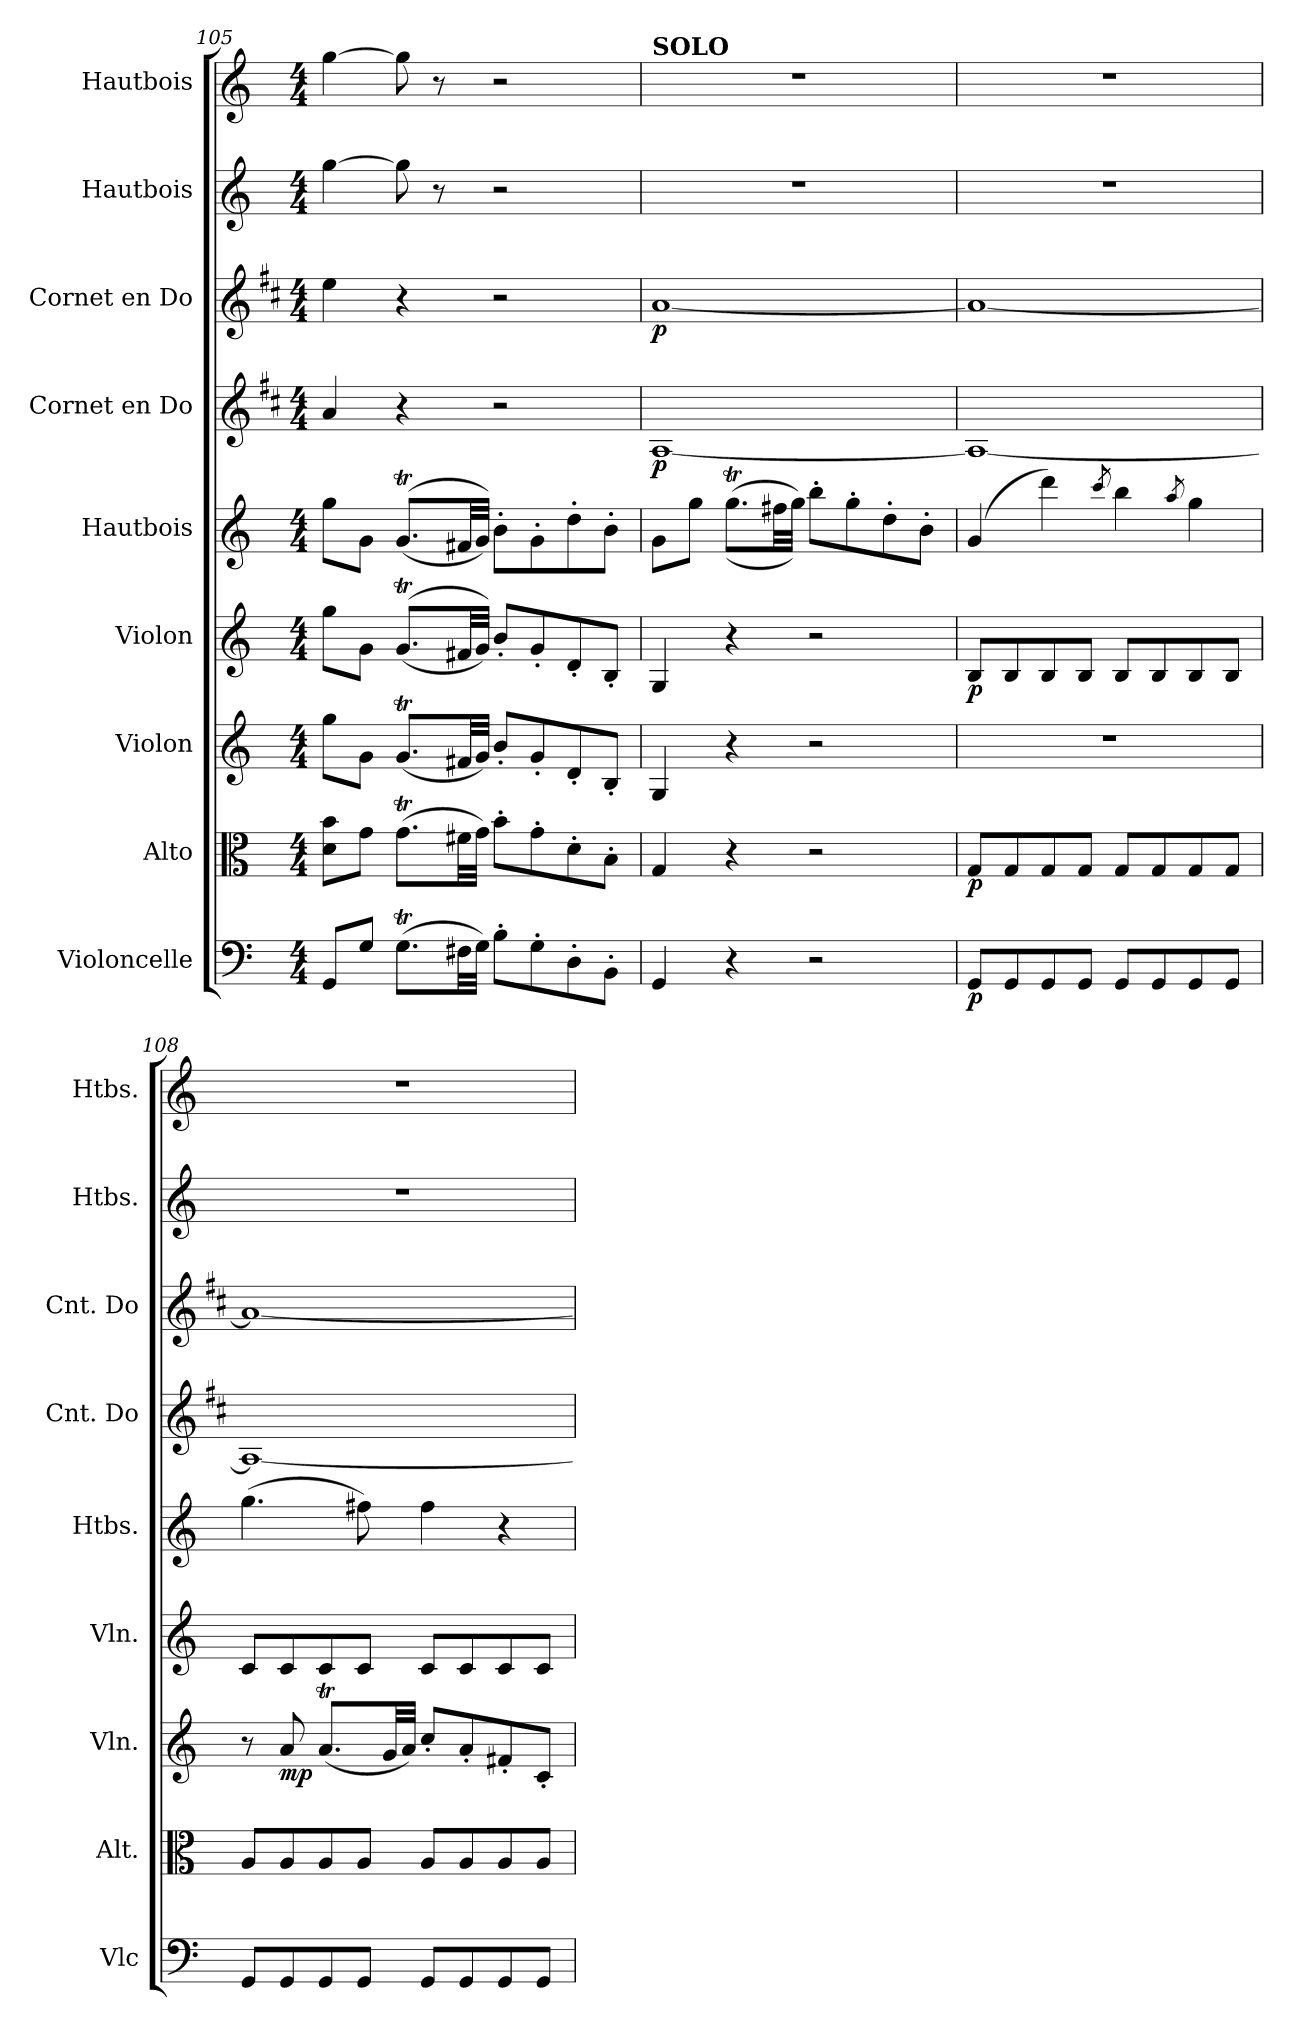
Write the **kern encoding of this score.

**kern	**dynam	**kern	**dynam	**kern	**dynam	**kern	**dynam	**kern	**kern	**dynam	**kern	**dynam	**kern	**kern
*part9	*part9	*part8	*part8	*part7	*part7	*part6	*part6	*part5	*part4	*part4	*part3	*part3	*part2	*part1
*staff9	*staff9	*staff8	*staff8	*staff7	*staff7	*staff6	*staff6	*staff5	*staff4	*staff4	*staff3	*staff3	*staff2	*staff1
*I"Violoncelle	*	*I"Alto	*	*I"Violon	*	*I"Violon	*	*I"Hautbois	*I"Cornet en Do	*	*I"Cornet en Do	*	*I"Hautbois	*I"Hautbois
*I'Vlc	*	*I'Alt.	*	*I'Vln.	*	*I'Vln.	*	*I'Htbs.	*I'Cnt. Do	*	*I'Cnt. Do	*	*I'Htbs.	*I'Htbs.
*clefF4	*	*clefC3	*	*clefG2	*	*clefG2	*	*clefG2	*clefG2	*	*clefG2	*	*clefG2	*clefG2
*	*	*	*	*	*	*	*	*	*ITrd1c2	*	*ITrd1c2	*	*	*
*k[]	*	*k[]	*	*k[]	*	*k[]	*	*k[]	*k[]	*	*k[]	*	*k[]	*k[]
*M4/4	*	*M4/4	*	*M4/4	*	*M4/4	*	*M4/4	*M4/4	*	*M4/4	*	*M4/4	*M4/4
=105	=105	=105	=105	=105	=105	=105	=105	=105	=105	=105	=105	=105	=105	=105
8GG/L	.	8d\ 8b\L	.	8gg\L	.	8gg\L	.	8gg\L	4g/	.	4dd\	.	[4gg\	[4gg\
8G/J	.	8g\J	.	8g\J	.	8g\J	.	8g\J	.	.	.	.	.	.
(8.GT\L	.	(8.gT\L	.	(8.gT/L	.	((8.gT/L	.	((8.gT/L	4r	.	4r	.	8gg\]	8gg\]
.	.	.	.	.	.	.	.	.	.	.	.	.	8r	8r
32F#X\LL	.	32f#X\LL	.	32f#X/LL	.	32f#X/LL	.	32f#X/LL	.	.	.	.	.	.
32G\JJJ)	.	32g\JJJ)	.	32g/JJJ)	.	32g/JJJ))	.	32g/JJJ))	.	.	.	.	.	.
8B'\L	.	8b'\L	.	8b'/L	.	8b'/L	.	8b'\L	2r	.	2r	.	2r	2r
8G'\	.	8g'\	.	8g'/	.	8g'/	.	8g'\	.	.	.	.	.	.
8D'\	.	8d'\	.	8d'/	.	8d'/	.	8dd'\	.	.	.	.	.	.
8BB'\J	.	8B'\J	.	8B'/J	.	8B'/J	.	8b'\J	.	.	.	.	.	.
=106	=106	=106	=106	=106	=106	=106	=106	=106	=106	=106	=106	=106	=106	=106
!	!	!	!	!	!	!	!	!	!	!	!	!	!	!LO:TX:a:B:t=SOLO
!	!	!	!	!	!	!	!	!	!	!LO:DY:b	!	!LO:DY:b	!	!
4GG/	.	4G/	.	4G/	.	4G/	.	8g\L	[1G	p	[1g	p	1r	1r
.	.	.	.	.	.	.	.	8gg\J	.	.	.	.	.	.
4r	.	4r	.	4r	.	4r	.	((8.ggT\L	.	.	.	.	.	.
.	.	.	.	.	.	.	.	32ff#X\LL	.	.	.	.	.	.
.	.	.	.	.	.	.	.	32gg\JJJ))	.	.	.	.	.	.
2r	.	2r	.	2r	.	2r	.	8bb'\L	.	.	.	.	.	.
.	.	.	.	.	.	.	.	8gg'\	.	.	.	.	.	.
.	.	.	.	.	.	.	.	8dd'\	.	.	.	.	.	.
.	.	.	.	.	.	.	.	8b'\J	.	.	.	.	.	.
!!LO:PB:g=z
=107	=107	=107	=107	=107	=107	=107	=107	=107	=107	=107	=107	=107	=107	=107
!	!LO:DY:b	!	!LO:DY:b	!	!	!	!LO:DY:b	!	!	!	!	!	!	!
8GG/L	p	8G/L	p	1r	.	8B/L	p	(4g/	1G_	.	1g_	.	1r	1r
8GG/	.	8G/	.	.	.	8B/	.	.	.	.	.	.	.	.
8GG/	.	8G/	.	.	.	8B/	.	4ddd\)	.	.	.	.	.	.
8GG/J	.	8G/J	.	.	.	8B/J	.	.	.	.	.	.	.	.
.	.	.	.	.	.	.	.	8qccc/	.	.	.	.	.	.
8GG/L	.	8G/L	.	.	.	8B/L	.	4bb\	.	.	.	.	.	.
8GG/	.	8G/	.	.	.	8B/	.	.	.	.	.	.	.	.
.	.	.	.	.	.	.	.	8qaa/	.	.	.	.	.	.
8GG/	.	8G/	.	.	.	8B/	.	4gg\	.	.	.	.	.	.
8GG/J	.	8G/J	.	.	.	8B/J	.	.	.	.	.	.	.	.
=108	=108	=108	=108	=108	=108	=108	=108	=108	=108	=108	=108	=108	=108	=108
8GG/L	.	8A/L	.	8r	.	8c/L	.	(4.gg\	1G_	.	1g_	.	1r	1r
!	!	!	!	!	!LO:DY:b	!	!	!	!	!	!	!	!	!
8GG/	.	8A/	.	8a/	mp	8c/	.	.	.	.	.	.	.	.
8GG/	.	8A/	.	(8.aT/L	.	8c/	.	.	.	.	.	.	.	.
8GG/J	.	8A/J	.	.	.	8c/J	.	8ff#X\)	.	.	.	.	.	.
.	.	.	.	32g/LL	.	.	.	.	.	.	.	.	.	.
.	.	.	.	32a/JJJ)	.	.	.	.	.	.	.	.	.	.
8GG/L	.	8A/L	.	8cc'/L	.	8c/L	.	4ff#\	.	.	.	.	.	.
8GG/	.	8A/	.	8a'/	.	8c/	.	.	.	.	.	.	.	.
8GG/	.	8A/	.	8f#X'/	.	8c/	.	4r	.	.	.	.	.	.
8GG/J	.	8A/J	.	8c'/J	.	8c/J	.	.	.	.	.	.	.	.
=	=	=	=	=	=	=	=	=	=	=	=	=	=	=
*-	*-	*-	*-	*-	*-	*-	*-	*-	*-	*-	*-	*-	*-	*-
